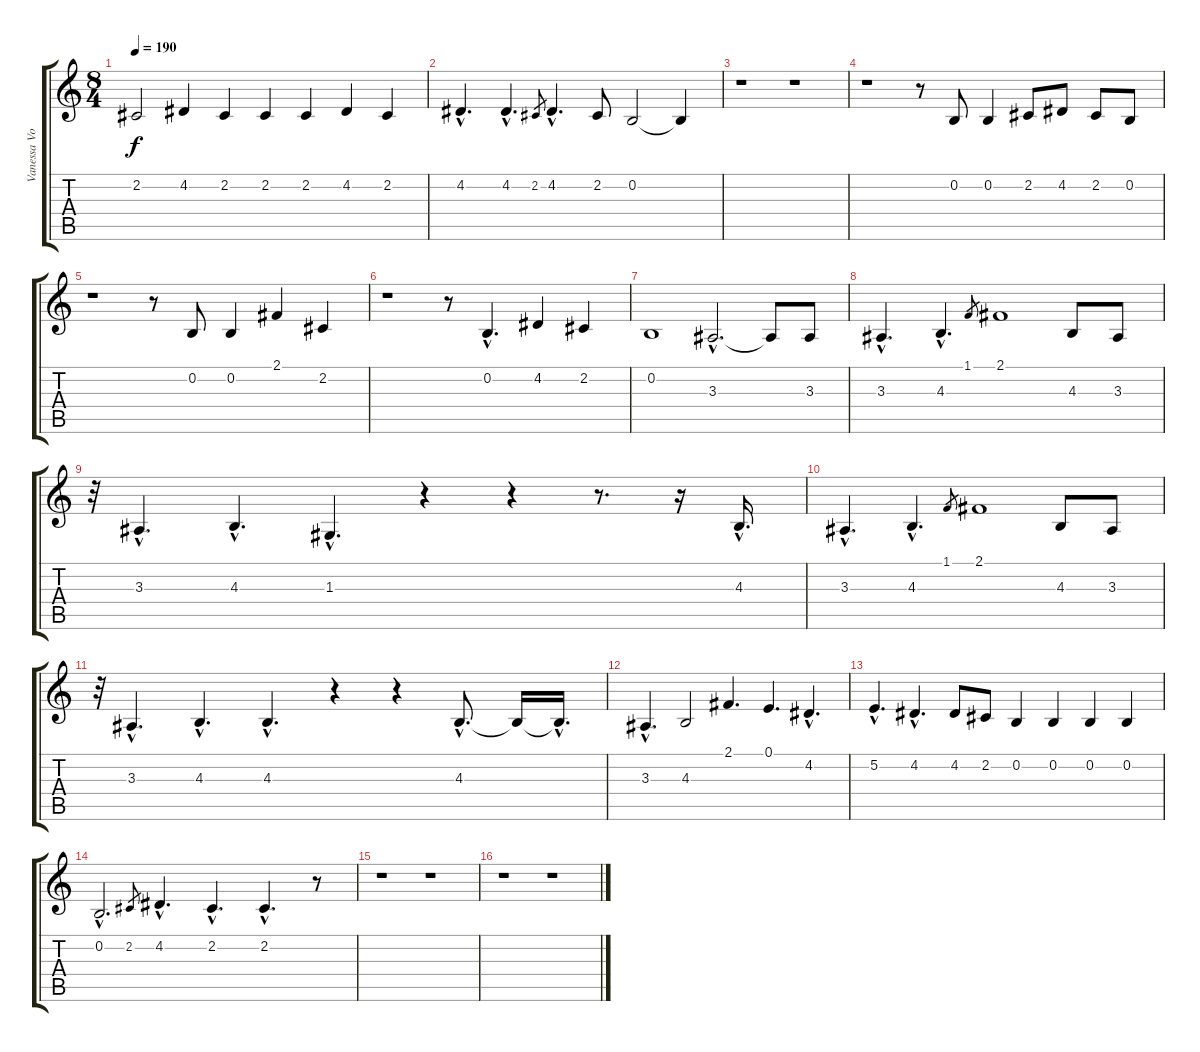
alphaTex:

\track ("Vanessa Vocals" "Vanessa Vo") {instrument lead6voice}
\staff {score tabs}
\tuning (E4 B3 G3 D3 A2 E2) {hide}
\ts (8 4)
\tempo 190
\clef g2
\ks c
2.2.2{dy f} 4.2.4 2.2.4 2.2.4 2.2.4 4.2.4 2.2.4 |
4.2{hac}.4{d} 4.2{hac}.4{d} 2.2.8{gr} 4.2{hac}.4{d} 2.2.8 0.2.2 0.2{t}.4 |
r.1 r.1 |
r.1 r.8 0.2.8 0.2.4 2.2.8 4.2.8 2.2.8 0.2.8 |
r.1 r.8 0.2.8 0.2.4 2.1.4 2.2.4 |
r.1 r.8 0.2{hac}.4{d} 4.2.4 2.2.4 |
0.2.1 3.3{hac}.2{d} 3.3{t}.8 3.3.8 |
3.3{hac}.4{d} 4.3{hac}.4{d} 1.1.8{gr} 2.1.1 4.3.8 3.3.8 |
r.32 3.3{hac}.4{d} 4.3{hac}.4{d} 1.3{hac}.4{d} r.4 r.4 r.8{d} r.16 4.3{hac}.16{d} |
3.3{hac}.4{d} 4.3{hac}.4{d} 1.1.8{gr} 2.1.1 4.3.8 3.3.8 |
r.32 3.3{hac}.4{d} 4.3{hac}.4{d} 4.3{hac}.4{d} r.4 r.4 4.3{hac}.8{d} 4.3{t}.16 4.3{hac t}.16{d} |
3.3{hac}.4{d} 4.3.2 2.1.4{d} 0.1.4{d} 4.2{hac}.4{d} |
5.2{hac}.4{d} 4.2{hac}.4{d} 4.2.8 2.2.8 0.2.4 0.2.4 0.2.4 0.2.4 |
0.2{hac}.2{d} 2.2.8{gr} 4.2{hac}.4{d} 2.2{hac}.4{d} 2.2{hac}.4{d} r.8 |
r.1 r.1 |
r.1 r.1
